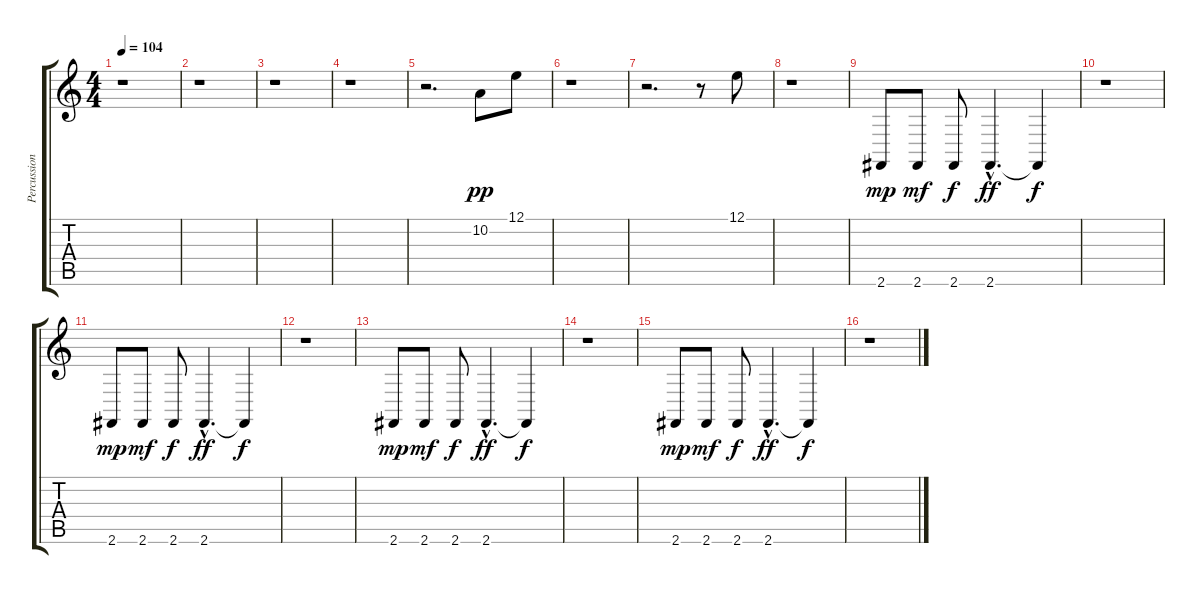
\track ("Percussion (Effects)" "Percussion") {instrument taikodrum}
\staff {score tabs}
\tuning (E4 B3 G3 D3 A2 E2) {hide}
\ts (4 4)
\tempo 104
\clef g2
\ks c
r.1{dy pp instrument taikodrum} |
r.1 |
r.1 |
r.1 |
r.2{d instrument musicbox} 10.2.8 12.1.8 |
r.1 |
r.2{d} r.8 12.1.8 |
r.1 |
2.6.8{dy mp instrument taikodrum} 2.6.8{dy mf} 2.6.8{dy f} 2.6{hac}.4{d dy ff} 2.6{t}.4{dy f} |
r.1 |
2.6.8{dy mp} 2.6.8{dy mf} 2.6.8{dy f} 2.6{hac}.4{d dy ff} 2.6{t}.4{dy f} |
r.1 |
2.6.8{dy mp} 2.6.8{dy mf} 2.6.8{dy f} 2.6{hac}.4{d dy ff} 2.6{t}.4{dy f} |
r.1 |
2.6.8{dy mp} 2.6.8{dy mf} 2.6.8{dy f} 2.6{hac}.4{d dy ff} 2.6{t}.4{dy f} |
r.1
